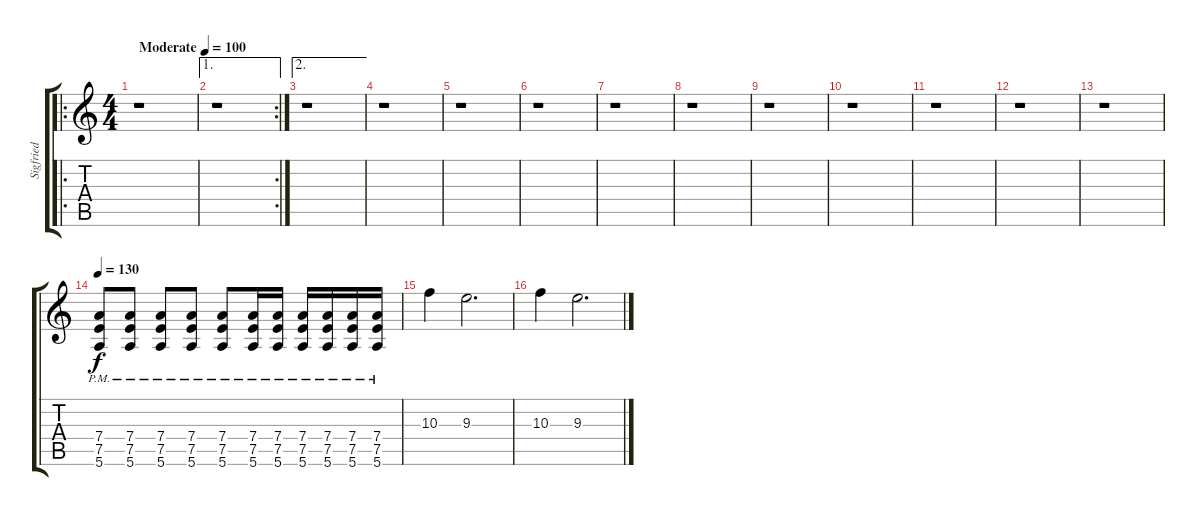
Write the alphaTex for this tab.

\track ("Sigfried" "Sigfried") {instrument overdrivenguitar}
\staff {score tabs}
\tuning (E4 B3 G3 D3 A2 E2) {hide}
\ro
\ts (4 4)
\tempo (100 "Moderate")
\clef g2
\ks c
r.1{dy f instrument overdrivenguitar} |
\ae 1
\rc 2
r.1 |
\ae 2
r.1 |
r.1 |
r.1 |
r.1 |
r.1 |
r.1 |
r.1 |
r.1 |
r.1 |
r.1 |
r.1 |
\tempo 130
(7.4{pm} 7.5{pm} 5.6{pm}).8 (7.4{pm} 7.5{pm} 5.6{pm}).8 (7.4{pm} 7.5{pm} 5.6{pm}).8 (7.4{pm} 7.5{pm} 5.6{pm}).8 (7.4{pm} 7.5{pm} 5.6{pm}).8 (7.4{pm} 7.5{pm} 5.6{pm}).16 (7.4{pm} 7.5{pm} 5.6{pm}).16 (7.4{pm} 7.5{pm} 5.6{pm}).16 (7.4{pm} 7.5{pm} 5.6{pm}).16 (7.4{pm} 7.5{pm} 5.6{pm}).16 (7.4{pm} 7.5{pm} 5.6{pm}).16 |
10.3.4 9.3.2{d} |
10.3.4 9.3.2{d}
